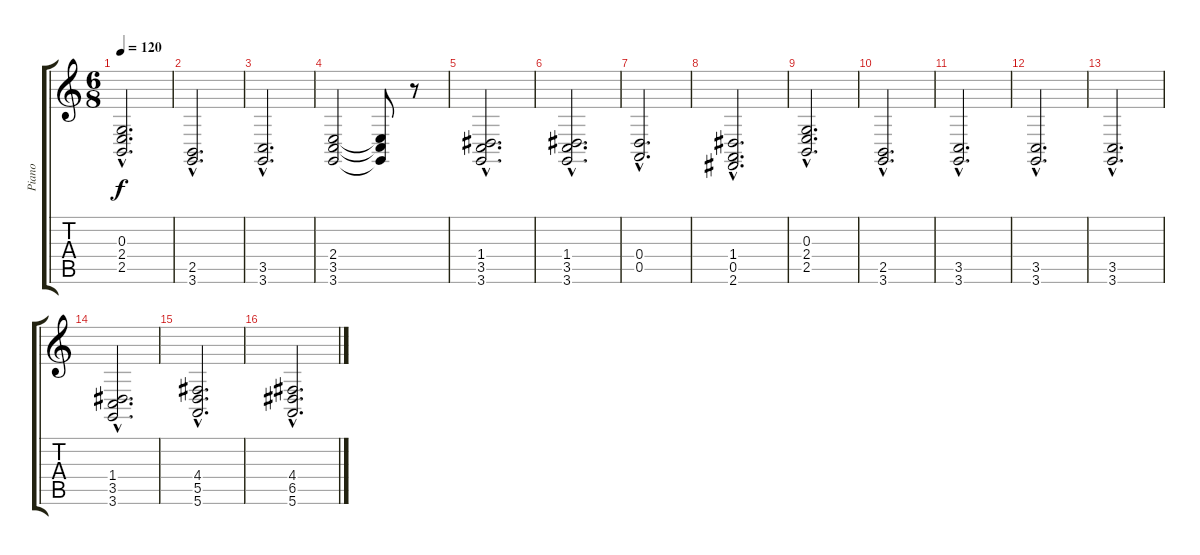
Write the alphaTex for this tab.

\track ("Piano" "Piano") {instrument honkytonkpiano}
\staff {score tabs}
\tuning (E4 B3 G3 D3 A2 E2) {hide}
\ts (6 8)
\tempo 120
\clef g2
\ks c
(0.3{hac} 2.4{hac} 2.5{hac}).2{d dy f} |
(2.5{hac} 3.6{hac}).2{d} |
(3.5{hac} 3.6{hac}).2{d} |
(2.4 3.5 3.6).2 (2.4{t} 3.5{t} 3.6{t}).8 r.8 |
(1.4{hac} 3.5{hac} 3.6{hac}).2{d} |
(1.4{hac} 3.5{hac} 3.6{hac}).2{d} |
(0.4{hac} 0.5{hac}).2{d} |
(1.4{hac} 0.5{hac} 2.6{hac}).2{d} |
(0.3{hac} 2.4{hac} 2.5{hac}).2{d} |
(2.5{hac} 3.6{hac}).2{d} |
(3.5{hac} 3.6{hac}).2{d} |
(3.5{hac} 3.6{hac}).2{d} |
(3.5{hac} 3.6{hac}).2{d} |
(1.4{hac} 3.5{hac} 3.6{hac}).2{d} |
(4.4{hac} 5.5{hac} 5.6{hac}).2{d} |
(4.4{hac} 6.5{hac} 5.6{hac}).2{d}
